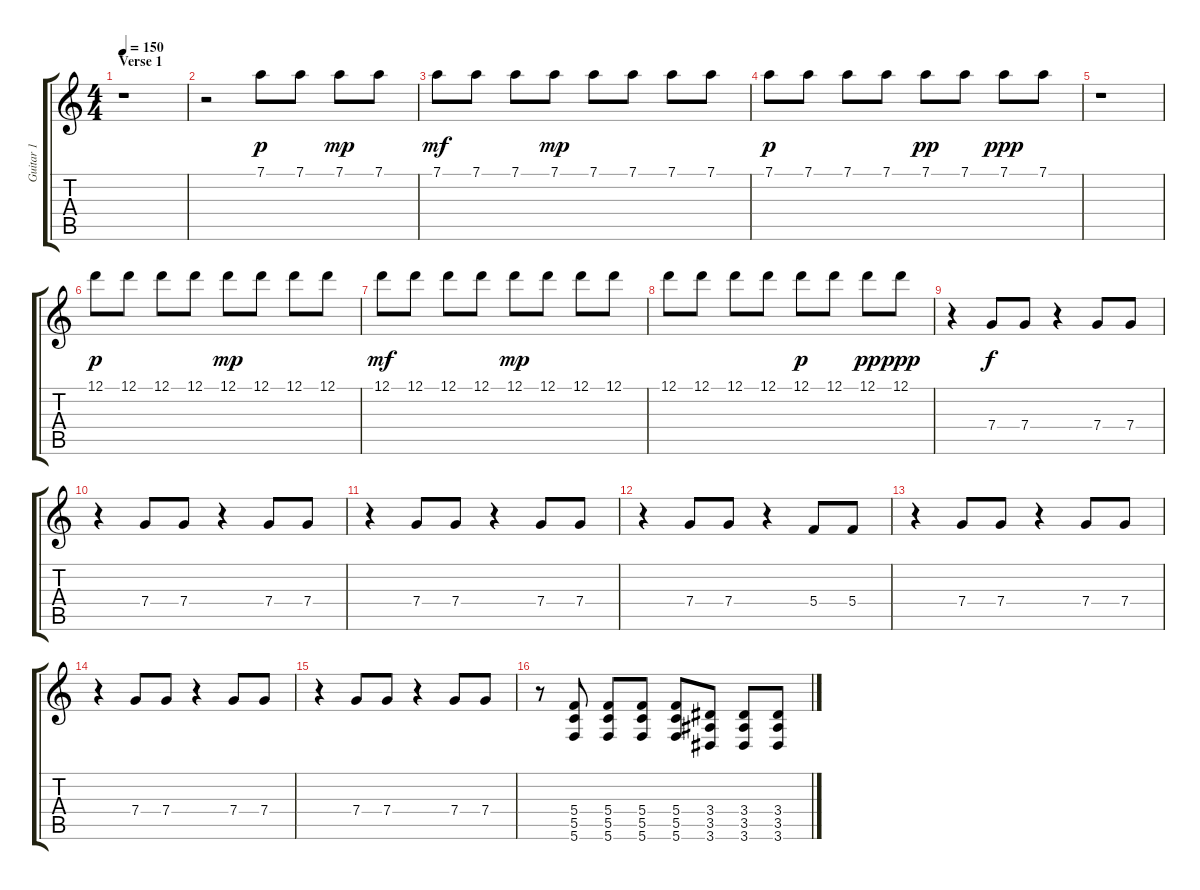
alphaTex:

\track ("Guitar 1" "Guitar 1") {instrument distortionguitar}
\staff {score tabs}
\tuning (D4 A3 F3 C3 G2 C2) {hide}
\ts (4 4)
\section ("" "Verse 1")
\tempo 150
\clef g2
\ks c
r.1{dy f volume 8} |
r.2 7.1.8{dy p} 7.1.8 7.1.8{dy mp} 7.1.8 |
7.1.8{dy mf} 7.1.8 7.1.8 7.1.8{dy mp} 7.1.8 7.1.8 7.1.8 7.1.8 |
7.1.8{dy p} 7.1.8 7.1.8 7.1.8 7.1.8{dy pp} 7.1.8 7.1.8{dy ppp} 7.1.8 |
r.1 |
12.1.8{dy p} 12.1.8 12.1.8 12.1.8 12.1.8{dy mp} 12.1.8 12.1.8 12.1.8 |
12.1.8{dy mf} 12.1.8 12.1.8 12.1.8 12.1.8{dy mp} 12.1.8 12.1.8 12.1.8 |
12.1.8 12.1.8 12.1.8 12.1.8 12.1.8{dy p} 12.1.8 12.1.8{dy pp} 12.1.8{dy ppp} |
r.4{volume 10 balance 4} 7.4.8{dy f} 7.4.8 r.4 7.4.8 7.4.8 |
r.4 7.4.8 7.4.8 r.4 7.4.8 7.4.8 |
r.4 7.4.8 7.4.8 r.4 7.4.8 7.4.8 |
r.4 7.4.8 7.4.8 r.4 5.4.8 5.4.8 |
r.4 7.4.8 7.4.8 r.4 7.4.8 7.4.8 |
r.4 7.4.8 7.4.8 r.4 7.4.8 7.4.8 |
r.4 7.4.8 7.4.8 r.4 7.4.8 7.4.8 |
r.8 (5.4 5.5 5.6).8 (5.4 5.5 5.6).8 (5.4 5.5 5.6).8 (5.4 5.5 5.6).8 (3.4 3.5 3.6).8 (3.4 3.5 3.6).8 (3.4 3.5 3.6).8
